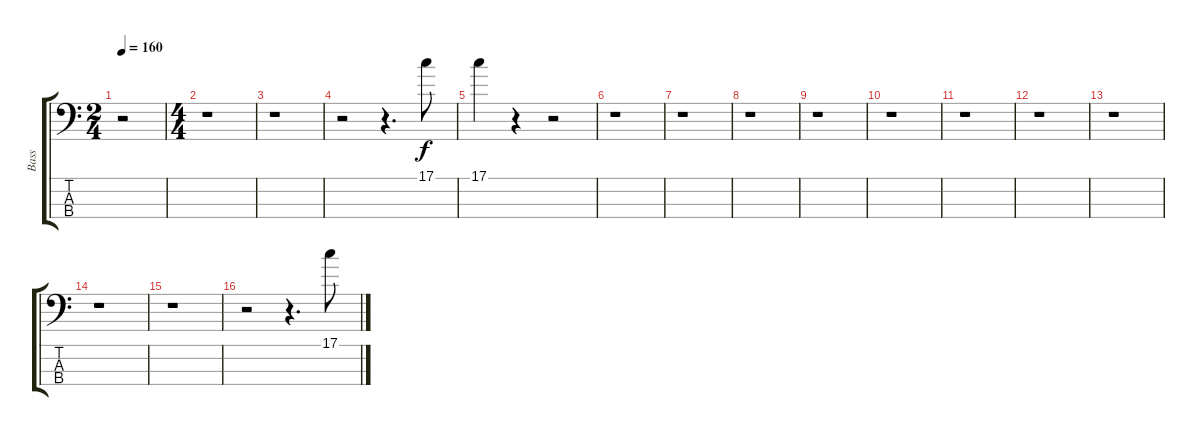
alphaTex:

\track ("Bass" "Bass") {instrument electricbassfinger}
\staff {score tabs}
\tuning (G2 D2 A1 E1) {hide}
\ts (2 4)
\tempo 160
\clef f4
\ks c
r.2{dy f} |
\ts (4 4)
r.1 |
r.1 |
r.2 r.4{d} 17.1.8 |
17.1.4 r.4 r.2 |
r.1 |
r.1 |
r.1 |
r.1 |
r.1 |
r.1 |
r.1 |
r.1 |
r.1 |
r.1 |
r.2 r.4{d} 17.1.8
